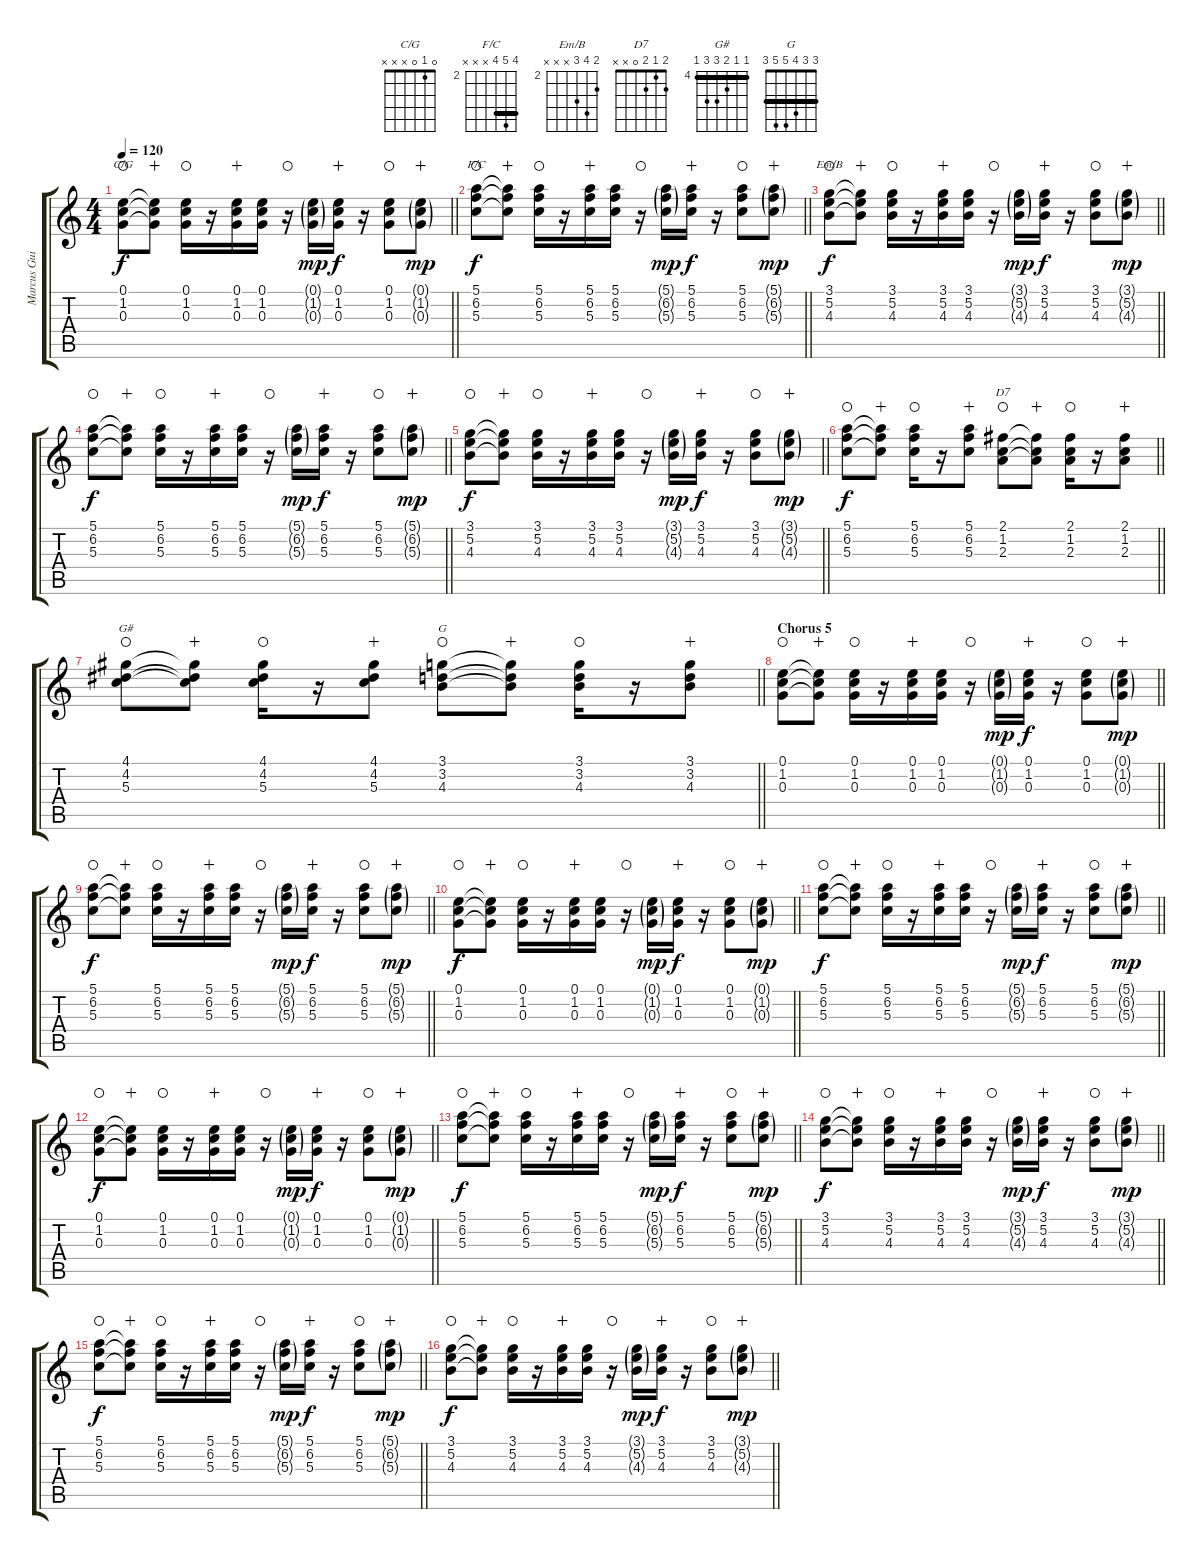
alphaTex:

\track ("Marcus Guitar" "Marcus Gui") {instrument overdrivenguitar}
\staff {score tabs}
\tuning (E4 B3 G3 D3 A2 E2) {hide}
\chord ("C/G" 0 1 0 x x x)
\chord ("F/C" 5 6 5 x x x) {firstfret 2 barre 5}
\chord ("Em/B" 3 5 4 x x x) {firstfret 2}
\chord ("D7" 2 1 2 0 x x)
\chord ("G#" 4 4 5 6 6 4) {firstfret 4 barre 4}
\chord ("G" 3 3 4 5 5 3) {barre 3}
\ts (4 4)
\tempo 120
\clef g2
\barLineRight lightlight
\ks c
(0.1 1.2 0.3).8{ch "C/G" dy f waho} (0.1{t} 1.2{t} 0.3{t}).8{wahc} (0.1 1.2 0.3).16{waho} r.16 (0.1 1.2 0.3).16{wahc} (0.1 1.2 0.3).16 r.16{waho} (0.1{g} 1.2{g} 0.3{g}).16{dy mp} (0.1 1.2 0.3).16{dy f wahc} r.16 (0.1 1.2 0.3).8{waho} (0.1{g} 1.2{g} 0.3{g}).8{dy mp wahc} |
\barLineRight lightlight
(5.1 6.2 5.3).8{ch "F/C" dy f waho} (5.1{t} 6.2{t} 5.3{t}).8{wahc} (5.1 6.2 5.3).16{waho} r.16 (5.1 6.2 5.3).16{wahc} (5.1 6.2 5.3).16 r.16{waho} (5.1{g} 6.2{g} 5.3{g}).16{dy mp} (5.1 6.2 5.3).16{dy f wahc} r.16 (5.1 6.2 5.3).8{waho} (5.1{g} 6.2{g} 5.3{g}).8{dy mp wahc} |
\barLineRight lightlight
(3.1 5.2 4.3).8{ch "Em/B" dy f waho} (3.1{t} 5.2{t} 4.3{t}).8{wahc} (3.1 5.2 4.3).16{waho} r.16 (3.1 5.2 4.3).16{wahc} (3.1 5.2 4.3).16 r.16{waho} (3.1{g} 5.2{g} 4.3{g}).16{dy mp} (3.1 5.2 4.3).16{dy f wahc} r.16 (3.1 5.2 4.3).8{waho} (3.1{g} 5.2{g} 4.3{g}).8{dy mp wahc} |
\barLineRight lightlight
(5.1 6.2 5.3).8{dy f waho} (5.1{t} 6.2{t} 5.3{t}).8{wahc} (5.1 6.2 5.3).16{waho} r.16 (5.1 6.2 5.3).16{wahc} (5.1 6.2 5.3).16 r.16{waho} (5.1{g} 6.2{g} 5.3{g}).16{dy mp} (5.1 6.2 5.3).16{dy f wahc} r.16 (5.1 6.2 5.3).8{waho} (5.1{g} 6.2{g} 5.3{g}).8{dy mp wahc} |
\barLineRight lightlight
(3.1 5.2 4.3).8{dy f waho} (3.1{t} 5.2{t} 4.3{t}).8{wahc} (3.1 5.2 4.3).16{waho} r.16 (3.1 5.2 4.3).16{wahc} (3.1 5.2 4.3).16 r.16{waho} (3.1{g} 5.2{g} 4.3{g}).16{dy mp} (3.1 5.2 4.3).16{dy f wahc} r.16 (3.1 5.2 4.3).8{waho} (3.1{g} 5.2{g} 4.3{g}).8{dy mp wahc} |
\barLineRight lightlight
(5.1 6.2 5.3).8{dy f waho} (5.1{t} 6.2{t} 5.3{t}).8{wahc} (5.1 6.2 5.3).16{waho} r.16 (5.1 6.2 5.3).8{wahc} (2.1 1.2 2.3).8{ch "D7" waho} (2.1{t} 1.2{t} 2.3{t}).8{wahc} (2.1 1.2 2.3).16{waho} r.16 (2.1 1.2 2.3).8{wahc} |
\barLineRight lightlight
(4.1 4.2 5.3).8{ch "G#" waho} (4.1{t} 4.2{t} 5.3{t}).8{wahc} (4.1 4.2 5.3).16{waho} r.16 (4.1 4.2 5.3).8{wahc} (3.1 3.2 4.3).8{ch "G" waho} (3.1{t} 3.2{t} 4.3{t}).8{wahc} (3.1 3.2 4.3).16{waho} r.16 (3.1 3.2 4.3).8{wahc} |
\section ("" "Chorus 5")
\barLineRight lightlight
(0.1 1.2 0.3).8{waho} (0.1{t} 1.2{t} 0.3{t}).8{wahc} (0.1 1.2 0.3).16{waho} r.16 (0.1 1.2 0.3).16{wahc} (0.1 1.2 0.3).16 r.16{waho} (0.1{g} 1.2{g} 0.3{g}).16{dy mp} (0.1 1.2 0.3).16{dy f wahc} r.16 (0.1 1.2 0.3).8{waho} (0.1{g} 1.2{g} 0.3{g}).8{dy mp wahc} |
\barLineRight lightlight
(5.1 6.2 5.3).8{dy f waho} (5.1{t} 6.2{t} 5.3{t}).8{wahc} (5.1 6.2 5.3).16{waho} r.16 (5.1 6.2 5.3).16{wahc} (5.1 6.2 5.3).16 r.16{waho} (5.1{g} 6.2{g} 5.3{g}).16{dy mp} (5.1 6.2 5.3).16{dy f wahc} r.16 (5.1 6.2 5.3).8{waho} (5.1{g} 6.2{g} 5.3{g}).8{dy mp wahc} |
\barLineRight lightlight
(0.1 1.2 0.3).8{dy f waho} (0.1{t} 1.2{t} 0.3{t}).8{wahc} (0.1 1.2 0.3).16{waho} r.16 (0.1 1.2 0.3).16{wahc} (0.1 1.2 0.3).16 r.16{waho} (0.1{g} 1.2{g} 0.3{g}).16{dy mp} (0.1 1.2 0.3).16{dy f wahc} r.16 (0.1 1.2 0.3).8{waho} (0.1{g} 1.2{g} 0.3{g}).8{dy mp wahc} |
\barLineRight lightlight
(5.1 6.2 5.3).8{dy f waho} (5.1{t} 6.2{t} 5.3{t}).8{wahc} (5.1 6.2 5.3).16{waho} r.16 (5.1 6.2 5.3).16{wahc} (5.1 6.2 5.3).16 r.16{waho} (5.1{g} 6.2{g} 5.3{g}).16{dy mp} (5.1 6.2 5.3).16{dy f wahc} r.16 (5.1 6.2 5.3).8{waho} (5.1{g} 6.2{g} 5.3{g}).8{dy mp wahc} |
\barLineRight lightlight
(0.1 1.2 0.3).8{dy f waho} (0.1{t} 1.2{t} 0.3{t}).8{wahc} (0.1 1.2 0.3).16{waho} r.16 (0.1 1.2 0.3).16{wahc} (0.1 1.2 0.3).16 r.16{waho} (0.1{g} 1.2{g} 0.3{g}).16{dy mp} (0.1 1.2 0.3).16{dy f wahc} r.16 (0.1 1.2 0.3).8{waho} (0.1{g} 1.2{g} 0.3{g}).8{dy mp wahc} |
\barLineRight lightlight
(5.1 6.2 5.3).8{dy f waho} (5.1{t} 6.2{t} 5.3{t}).8{wahc} (5.1 6.2 5.3).16{waho} r.16 (5.1 6.2 5.3).16{wahc} (5.1 6.2 5.3).16 r.16{waho} (5.1{g} 6.2{g} 5.3{g}).16{dy mp} (5.1 6.2 5.3).16{dy f wahc} r.16 (5.1 6.2 5.3).8{waho} (5.1{g} 6.2{g} 5.3{g}).8{dy mp wahc} |
\barLineRight lightlight
(3.1 5.2 4.3).8{dy f waho} (3.1{t} 5.2{t} 4.3{t}).8{wahc} (3.1 5.2 4.3).16{waho} r.16 (3.1 5.2 4.3).16{wahc} (3.1 5.2 4.3).16 r.16{waho} (3.1{g} 5.2{g} 4.3{g}).16{dy mp} (3.1 5.2 4.3).16{dy f wahc} r.16 (3.1 5.2 4.3).8{waho} (3.1{g} 5.2{g} 4.3{g}).8{dy mp wahc} |
\barLineRight lightlight
(5.1 6.2 5.3).8{dy f waho} (5.1{t} 6.2{t} 5.3{t}).8{wahc} (5.1 6.2 5.3).16{waho} r.16 (5.1 6.2 5.3).16{wahc} (5.1 6.2 5.3).16 r.16{waho} (5.1{g} 6.2{g} 5.3{g}).16{dy mp} (5.1 6.2 5.3).16{dy f wahc} r.16 (5.1 6.2 5.3).8{waho} (5.1{g} 6.2{g} 5.3{g}).8{dy mp wahc} |
\barLineRight lightlight
(3.1 5.2 4.3).8{dy f waho} (3.1{t} 5.2{t} 4.3{t}).8{wahc} (3.1 5.2 4.3).16{waho} r.16 (3.1 5.2 4.3).16{wahc} (3.1 5.2 4.3).16 r.16{waho} (3.1{g} 5.2{g} 4.3{g}).16{dy mp} (3.1 5.2 4.3).16{dy f wahc} r.16 (3.1 5.2 4.3).8{waho} (3.1{g} 5.2{g} 4.3{g}).8{dy mp wahc}
